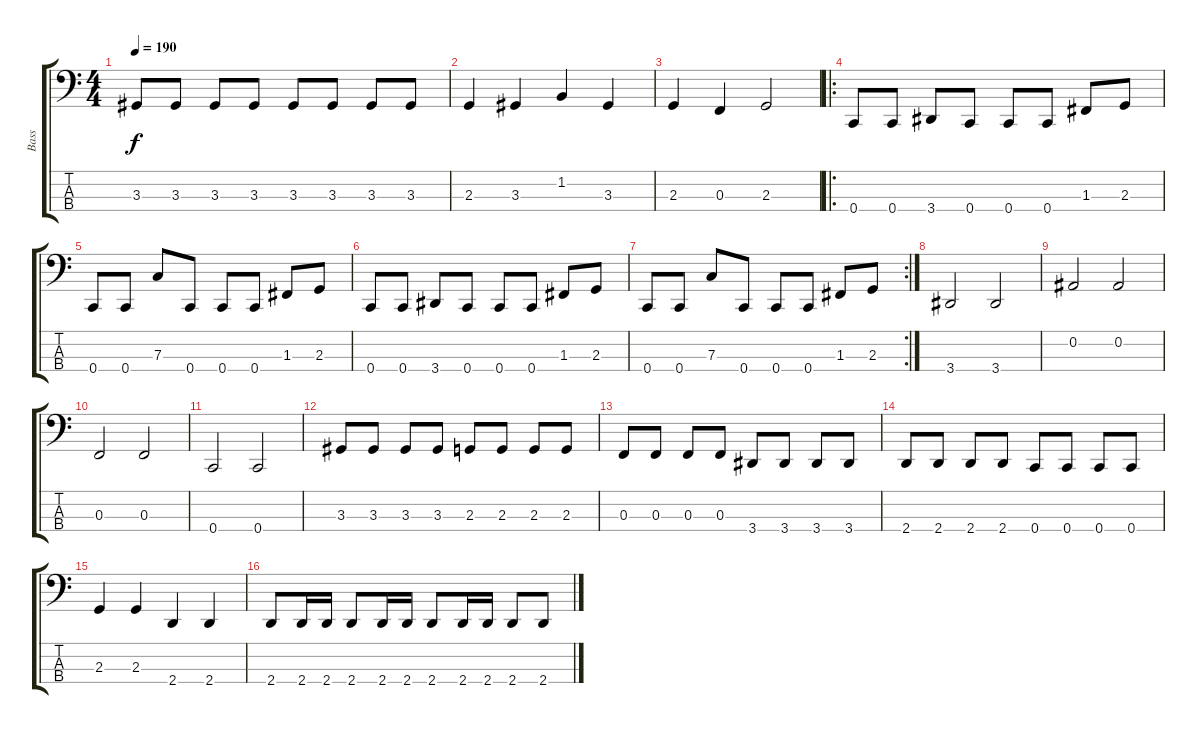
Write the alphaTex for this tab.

\track ("Bass" "Bass") {instrument electricbasspick}
\staff {score tabs}
\tuning (Eb2 Bb1 F1 C1) {hide}
\ts (4 4)
\tempo 190
\clef f4
\ks c
3.3.8{dy f} 3.3.8 3.3.8 3.3.8 3.3.8 3.3.8 3.3.8 3.3.8 |
2.3.4 3.3.4 1.2.4 3.3.4 |
2.3.4 0.3.4 2.3.2 |
\ro
0.4.8 0.4.8 3.4.8 0.4.8 0.4.8 0.4.8 1.3.8 2.3.8 |
0.4.8 0.4.8 7.3.8 0.4.8 0.4.8 0.4.8 1.3.8 2.3.8 |
0.4.8 0.4.8 3.4.8 0.4.8 0.4.8 0.4.8 1.3.8 2.3.8 |
\rc 2
0.4.8 0.4.8 7.3.8 0.4.8 0.4.8 0.4.8 1.3.8 2.3.8 |
3.4.2 3.4.2 |
0.2.2 0.2.2 |
0.3.2 0.3.2 |
0.4.2 0.4.2 |
3.3.8 3.3.8 3.3.8 3.3.8 2.3.8 2.3.8 2.3.8 2.3.8 |
0.3.8 0.3.8 0.3.8 0.3.8 3.4.8 3.4.8 3.4.8 3.4.8 |
2.4.8 2.4.8 2.4.8 2.4.8 0.4.8 0.4.8 0.4.8 0.4.8 |
2.3.4 2.3.4 2.4.4 2.4.4 |
2.4.8 2.4.16 2.4.16 2.4.8 2.4.16 2.4.16 2.4.8 2.4.16 2.4.16 2.4.8 2.4.8
